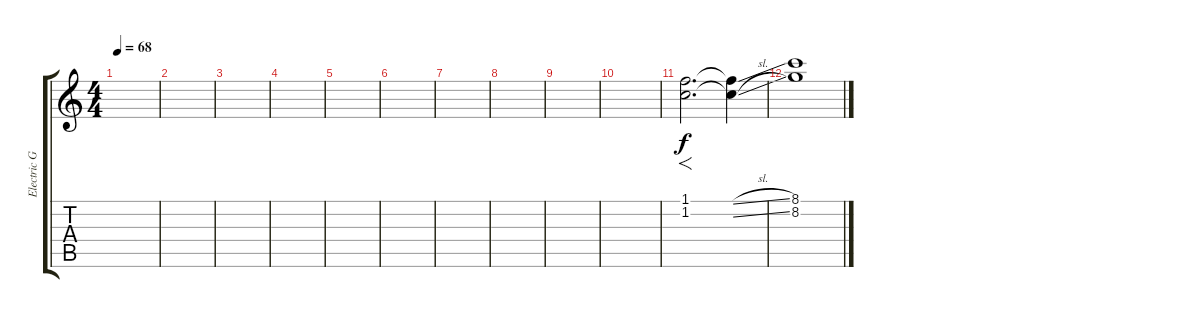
\track ("Electric Guitar" "Electric G") {instrument overdrivenguitar}
\staff {score tabs}
\tuning (E4 B3 G3 D3 A2 E2) {hide}
\ts (4 4)
\tempo 68
\clef g2
\ks c
|
|
|
|
|
|
|
|
|
|
(1.1 1.2).2{f d} (1.1{sl t} 1.2{sl t}).4 |
(8.1 8.2).1
